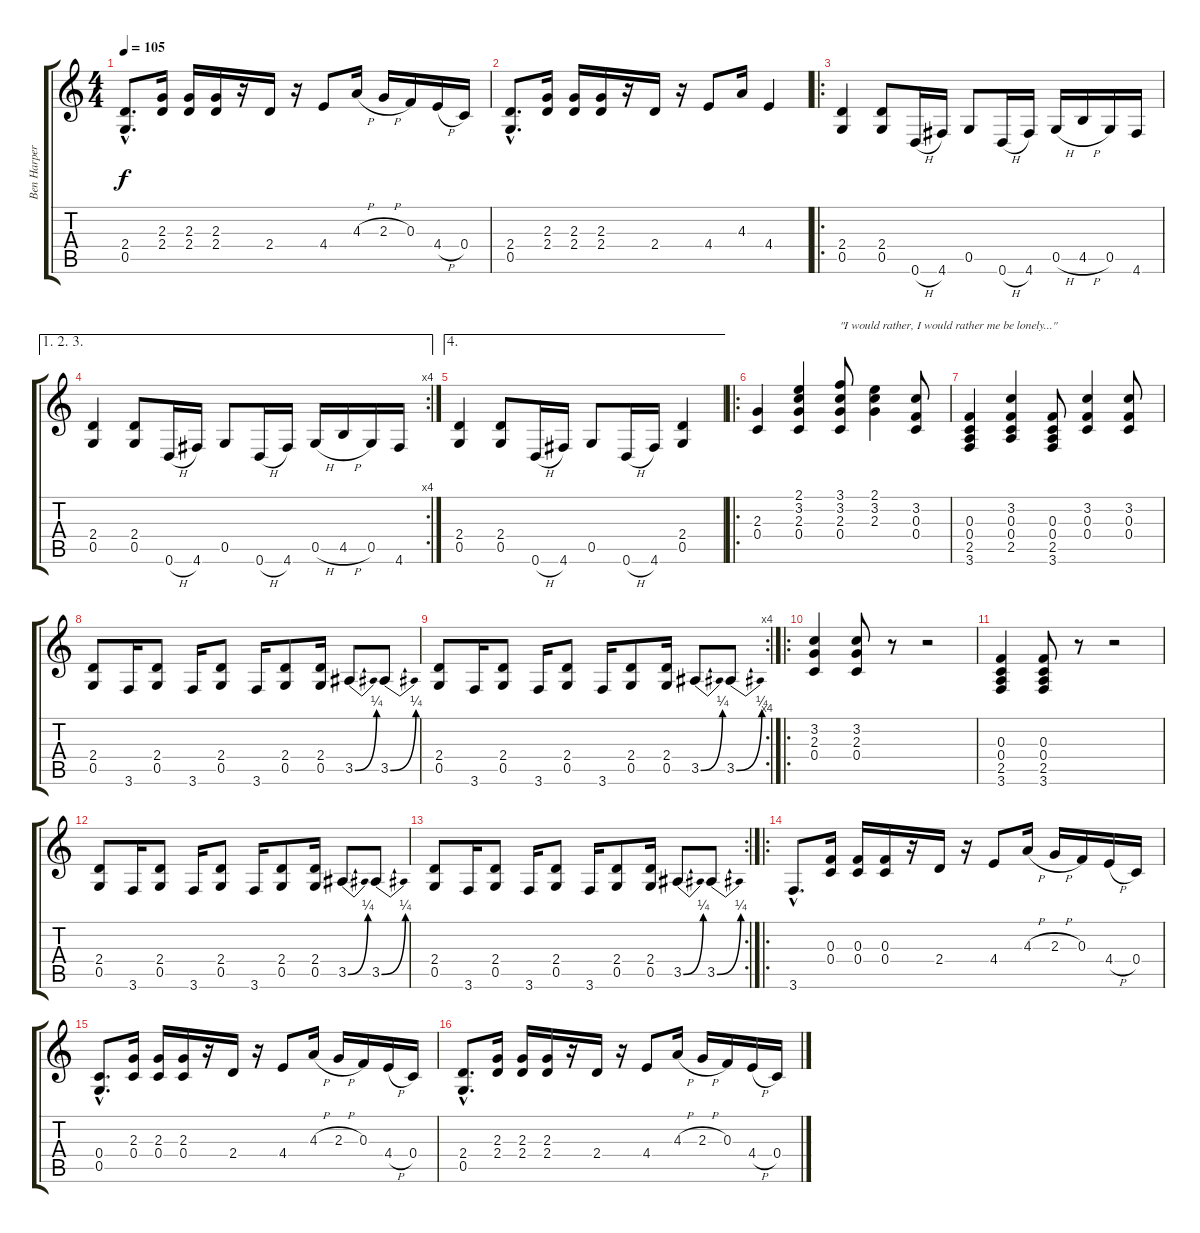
\track ("Ben Harper" "Ben Harper") {instrument overdrivenguitar}
\staff {score tabs}
\tuning (D4 A3 F3 C3 G2 D2) {hide}
\ts (4 4)
\tempo 105
\clef g2
\ks c
(2.4{hac} 0.5{hac}).8{d dy f} (2.3 2.4).16 (2.3 2.4).16 (2.3 2.4).16 r.16 2.4.16 r.16 4.4.8 4.3{h}.16 2.3{h}.16 0.3.16 4.4{h}.16 0.4.16 |
(2.4{hac} 0.5{hac}).8{d} (2.3 2.4).16 (2.3 2.4).16 (2.3 2.4).16 r.16 2.4.16 r.16 4.4.8 4.3.16 4.4.4 |
\ro
(2.4 0.5).4 (2.4 0.5).8 0.6{h}.16 4.6.16 0.5.8 0.6{h}.16 4.6.16 0.5{h}.16 4.5{h}.16 0.5.16 4.6.16 |
\ae (1 2 3)
\rc 4
(2.4 0.5).4 (2.4 0.5).8 0.6{h}.16 4.6.16 0.5.8 0.6{h}.16 4.6.16 0.5{h}.16 4.5{h}.16 0.5.16 4.6.16 |
\ae 4
(2.4 0.5).4 (2.4 0.5).8 0.6{h}.16 4.6.16 0.5.8 0.6{h}.16 4.6.16 (2.4 0.5).4 |
\ro
(2.3 0.4).4 (2.1 3.2 2.3 0.4).4 (3.1 3.2 2.3 0.4).8{txt "\"I would rather, I would rather me be lonely...\""} (2.1 3.2 2.3).4 (3.2 0.3 0.4).8 |
(0.3 0.4 2.5 3.6).4 (3.2 0.3 0.4 2.5).4 (0.3 0.4 2.5 3.6).8 (3.2 0.3 0.4).4 (3.2 0.3 0.4).8 |
(2.4 0.5).8 3.6.16 (2.4 0.5).8 3.6.16 (2.4 0.5).8 3.6.16 (2.4 0.5).8 (2.4 0.5).16 3.5{be (bend 0 0 60 1)}.8 3.5{be (bend 0 0 60 1)}.8 |
\rc 4
(2.4 0.5).8 3.6.16 (2.4 0.5).8 3.6.16 (2.4 0.5).8 3.6.16 (2.4 0.5).8 (2.4 0.5).16 3.5{be (bend 0 0 60 1)}.8 3.5{be (bend 0 0 60 1)}.8 |
\ro
(3.2 2.3 0.4).4 (3.2 2.3 0.4).8 r.8 r.2 |
(0.3 0.4 2.5 3.6).4 (0.3 0.4 2.5 3.6).8 r.8 r.2 |
(2.4 0.5).8 3.6.16 (2.4 0.5).8 3.6.16 (2.4 0.5).8 3.6.16 (2.4 0.5).8 (2.4 0.5).16 3.5{be (bend 0 0 60 1)}.8 3.5{be (bend 0 0 60 1)}.8 |
\rc 2
(2.4 0.5).8 3.6.16 (2.4 0.5).8 3.6.16 (2.4 0.5).8 3.6.16 (2.4 0.5).8 (2.4 0.5).16 3.5{be (bend 0 0 60 1)}.8 3.5{be (bend 0 0 60 1)}.8 |
\ro
3.6{hac}.8{d} (0.3 0.4).16 (0.3 0.4).16 (0.3 0.4).16 r.16 2.4.16 r.16 4.4.8 4.3{h}.16 2.3{h}.16 0.3.16 4.4{h}.16 0.4.16 |
(0.4{hac} 0.5{hac}).8{d} (2.3 0.4).16 (2.3 0.4).16 (2.3 0.4).16 r.16 2.4.16 r.16 4.4.8 4.3{h}.16 2.3{h}.16 0.3.16 4.4{h}.16 0.4.16 |
(2.4{hac} 0.5{hac}).8{d} (2.3 2.4).16 (2.3 2.4).16 (2.3 2.4).16 r.16 2.4.16 r.16 4.4.8 4.3{h}.16 2.3{h}.16 0.3.16 4.4{h}.16 0.4.16
